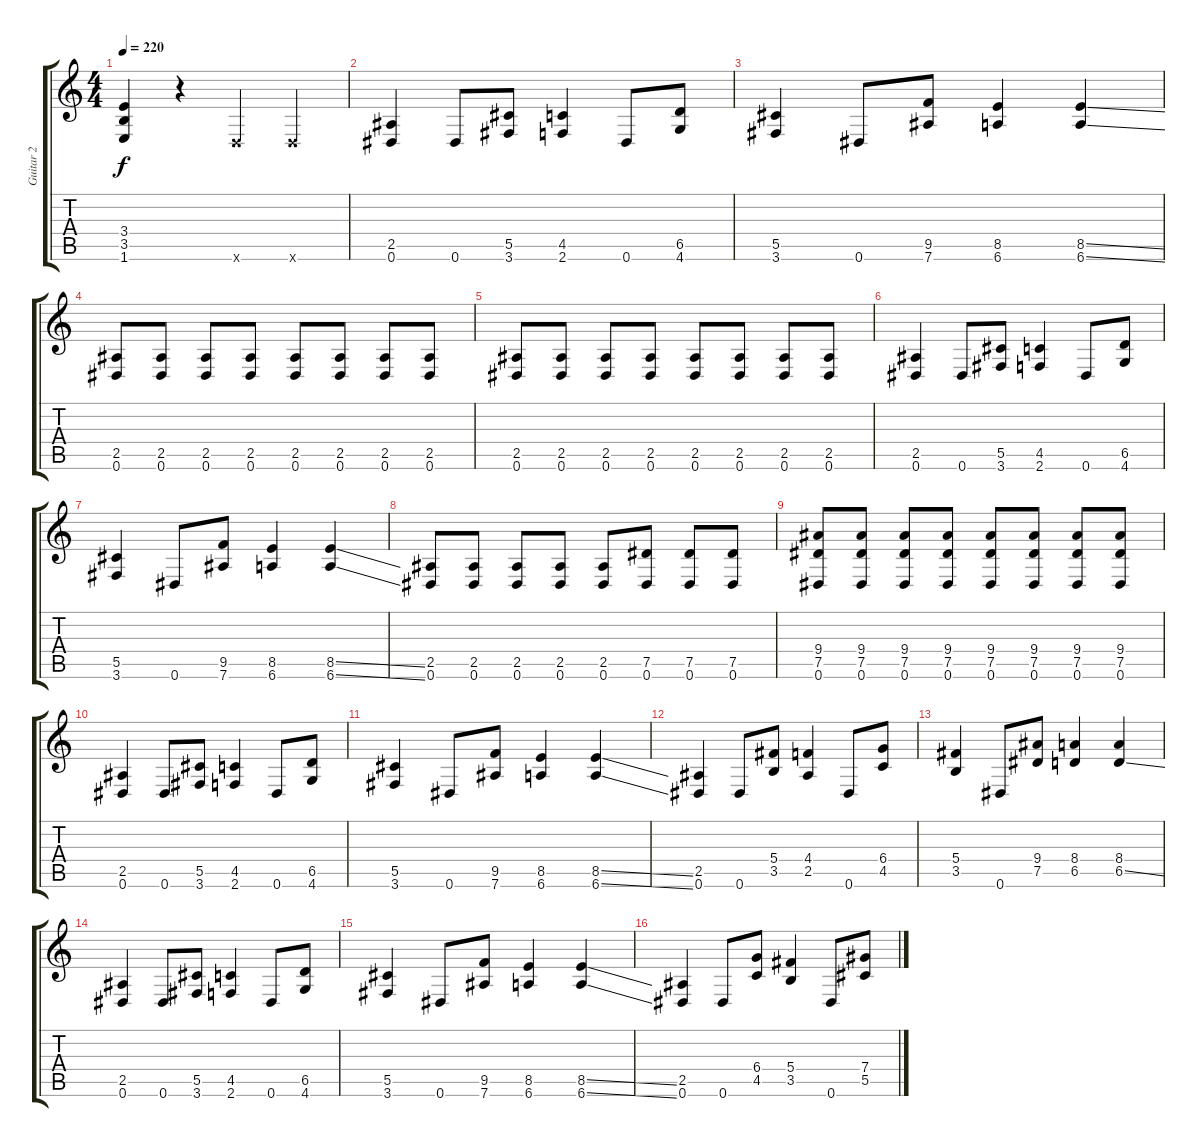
\track ("Guitar 2" "Guitar 2") {instrument distortionguitar}
\staff {score tabs}
\tuning (Eb4 Bb3 Gb3 Db3 Ab2 Eb2) {hide}
\ts (4 4)
\tempo 220
\clef g2
\ks c
(3.4 3.5 1.6).4{dy f} r.4 -1.6{x}.4 -1.6{x}.4 |
(2.5 0.6).4 0.6.8 (5.5 3.6).8 (4.5 2.6).4 0.6.8 (6.5 4.6).8 |
(5.5 3.6).4 0.6.8 (9.5 7.6).8 (8.5 6.6).4 (8.5{ss} 6.6{ss}).4 |
(2.5 0.6).8 (2.5 0.6).8 (2.5 0.6).8 (2.5 0.6).8 (2.5 0.6).8 (2.5 0.6).8 (2.5 0.6).8 (2.5 0.6).8 |
(2.5 0.6).8 (2.5 0.6).8 (2.5 0.6).8 (2.5 0.6).8 (2.5 0.6).8 (2.5 0.6).8 (2.5 0.6).8 (2.5 0.6).8 |
(2.5 0.6).4 0.6.8 (5.5 3.6).8 (4.5 2.6).4 0.6.8 (6.5 4.6).8 |
(5.5 3.6).4 0.6.8 (9.5 7.6).8 (8.5 6.6).4 (8.5{ss} 6.6{ss}).4 |
(2.5 0.6).8 (2.5 0.6).8 (2.5 0.6).8 (2.5 0.6).8 (2.5 0.6).8 (7.5 0.6).8 (7.5 0.6).8 (7.5 0.6).8 |
(9.4 7.5 0.6).8 (9.4 7.5 0.6).8 (9.4 7.5 0.6).8 (9.4 7.5 0.6).8 (9.4 7.5 0.6).8 (9.4 7.5 0.6).8 (9.4 7.5 0.6).8 (9.4 7.5 0.6).8 |
(2.5 0.6).4 0.6.8 (5.5 3.6).8 (4.5 2.6).4 0.6.8 (6.5 4.6).8 |
(5.5 3.6).4 0.6.8 (9.5 7.6).8 (8.5 6.6).4 (8.5{ss} 6.6{ss}).4 |
(2.5 0.6).4 0.6.8 (5.4 3.5).8 (4.4 2.5).4 0.6.8 (6.4 4.5).8 |
(5.4 3.5).4 0.6.8 (9.4 7.5).8 (8.4 6.5).4 (8.4 6.5{ss}).4 |
(2.5 0.6).4 0.6.8 (5.5 3.6).8 (4.5 2.6).4 0.6.8 (6.5 4.6).8 |
(5.5 3.6).4 0.6.8 (9.5 7.6).8 (8.5 6.6).4 (8.5{ss} 6.6{ss}).4 |
(2.5 0.6).4 0.6.8 (6.4 4.5).8 (5.4 3.5).4 0.6.8 (7.4 5.5).8
